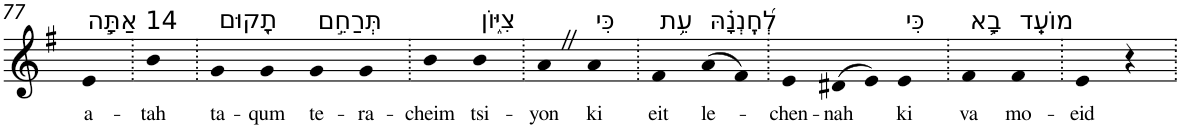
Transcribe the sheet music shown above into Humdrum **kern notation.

**kern	**text
*part1	*part1
*staff1	*staff1
*I"Piano	*
*I'Pno	*
!!LO:PB:g=z
*clefG2	*
*k[f#]	*
*G:	*
=77	=77
!LO:TX:a:t=14 אַתָּ֣ה	!
!	!LO:LY:b
4e	a-
=78.	=78.
!	!LO:LY:b
4b	-tah
=79.	=79.
!LO:TX:a:t=תָ֭קוּם	!
!	!LO:LY:b
4g	ta-
!	!LO:LY:b
4g	-qum
!LO:TX:a:t=תְּרַחֵ֣ם	!
!	!LO:LY:b
4g	te-
!	!LO:LY:b
4g	-ra-
=80.	=80.
!	!LO:LY:b
4b	-cheim
!LO:TX:a:t=צִיּ֑וֹן	!
!	!LO:LY:b
4b	tsi-
=81.	=81.
!	!LO:LY:b
4aZ	-yon
!LO:TX:a:t=כִּי	!
!	!LO:LY:b
4a	ki
=82.	=82.
!LO:TX:a:t=עֵ֥ת	!
!	!LO:LY:b
4f#	eit
!LO:TX:a:t=לְ֝חֶֽנְנָ֗הּ	!
!	!LO:LY:b
(>8a	le-
8f#)	.
=83.	=83.
!	!LO:LY:b
4e	-chen-
!	!LO:LY:b
(>8d#X	-nah
8e)	.
!LO:TX:a:t=כִּי	!
!	!LO:LY:b
4e	ki
=84.	=84.
!LO:TX:a:t=בָ֥א	!
!	!LO:LY:b
4f#	va
!LO:TX:a:t=מוֹעֵֽד	!
!	!LO:LY:b
4f#	mo-
=85.	=85.
!	!LO:LY:b
4e	-eid
4r	.
=.	=.
*-	*-
